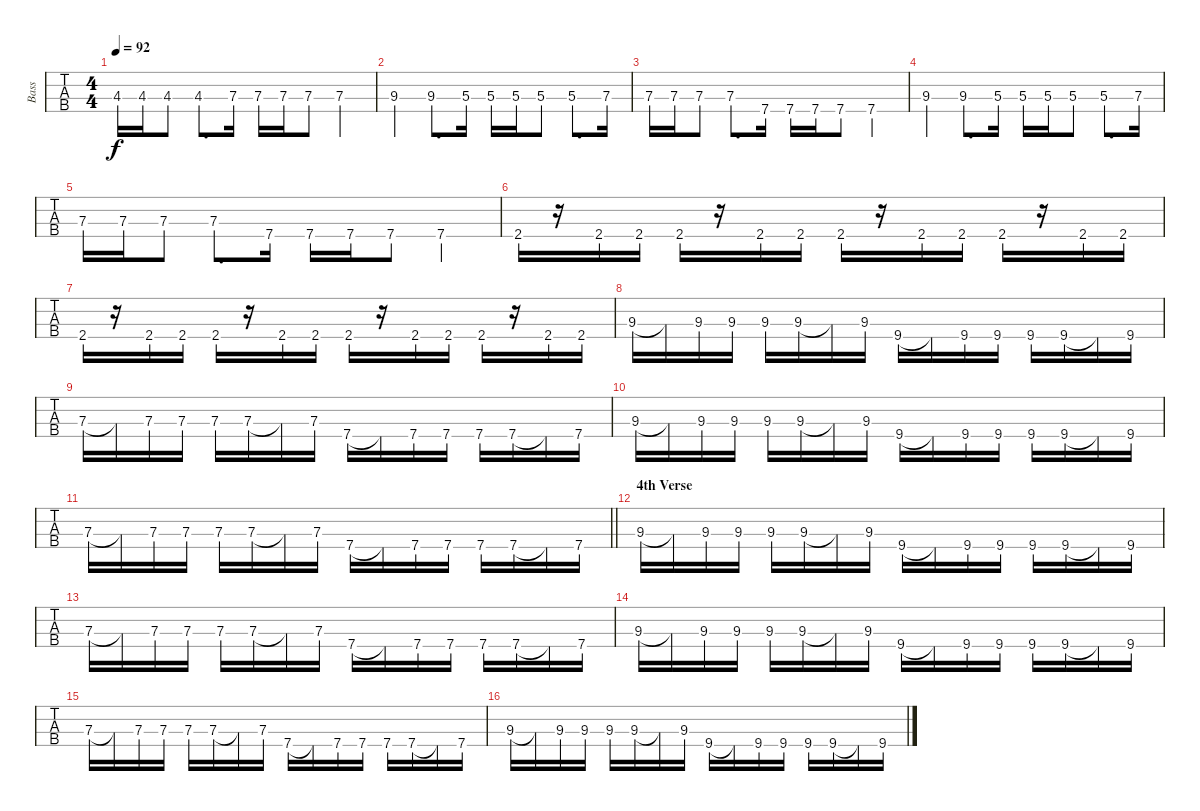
\track ("Bass" "Bass") {instrument electricbasspick}
\staff {tabs}
\tuning (G2 D2 A1 E1) {hide}
\ts (4 4)
\tempo 92
\clef f4
\ks c
4.3.16{dy f} 4.3.16 4.3.8 4.3.8{d} 7.3.16 7.3.16 7.3.16 7.3.8 7.3.4 |
9.3.4 9.3.8{d} 5.3.16 5.3.16 5.3.16 5.3.8 5.3.8{d} 7.3.16 |
7.3.16 7.3.16 7.3.8 7.3.8{d} 7.4.16 7.4.16 7.4.16 7.4.8 7.4.4 |
9.3.4 9.3.8{d} 5.3.16 5.3.16 5.3.16 5.3.8 5.3.8{d} 7.3.16 |
7.3.16 7.3.16 7.3.8 7.3.8{d} 7.4.16 7.4.16 7.4.16 7.4.8 7.4.4 |
2.4.16 r.16 2.4.16 2.4.16 2.4.16 r.16 2.4.16 2.4.16 2.4.16 r.16 2.4.16 2.4.16 2.4.16 r.16 2.4.16 2.4.16 |
2.4.16 r.16 2.4.16 2.4.16 2.4.16 r.16 2.4.16 2.4.16 2.4.16 r.16 2.4.16 2.4.16 2.4.16 r.16 2.4.16 2.4.16 |
9.3.16 9.3{t}.16 9.3.16 9.3.16 9.3.16 9.3.16 9.3{t}.16 9.3.16 9.4.16 9.4{t}.16 9.4.16 9.4.16 9.4.16 9.4.16 9.4{t}.16 9.4.16 |
7.3.16 7.3{t}.16 7.3.16 7.3.16 7.3.16 7.3.16 7.3{t}.16 7.3.16 7.4.16 7.4{t}.16 7.4.16 7.4.16 7.4.16 7.4.16 7.4{t}.16 7.4.16 |
9.3.16 9.3{t}.16 9.3.16 9.3.16 9.3.16 9.3.16 9.3{t}.16 9.3.16 9.4.16 9.4{t}.16 9.4.16 9.4.16 9.4.16 9.4.16 9.4{t}.16 9.4.16 |
\barLineRight lightlight
7.3.16 7.3{t}.16 7.3.16 7.3.16 7.3.16 7.3.16 7.3{t}.16 7.3.16 7.4.16 7.4{t}.16 7.4.16 7.4.16 7.4.16 7.4.16 7.4{t}.16 7.4.16 |
\section ("" "4th Verse")
9.3.16 9.3{t}.16 9.3.16 9.3.16 9.3.16 9.3.16 9.3{t}.16 9.3.16 9.4.16 9.4{t}.16 9.4.16 9.4.16 9.4.16 9.4.16 9.4{t}.16 9.4.16 |
7.3.16 7.3{t}.16 7.3.16 7.3.16 7.3.16 7.3.16 7.3{t}.16 7.3.16 7.4.16 7.4{t}.16 7.4.16 7.4.16 7.4.16 7.4.16 7.4{t}.16 7.4.16 |
9.3.16 9.3{t}.16 9.3.16 9.3.16 9.3.16 9.3.16 9.3{t}.16 9.3.16 9.4.16 9.4{t}.16 9.4.16 9.4.16 9.4.16 9.4.16 9.4{t}.16 9.4.16 |
7.3.16 7.3{t}.16 7.3.16 7.3.16 7.3.16 7.3.16 7.3{t}.16 7.3.16 7.4.16 7.4{t}.16 7.4.16 7.4.16 7.4.16 7.4.16 7.4{t}.16 7.4.16 |
9.3.16 9.3{t}.16 9.3.16 9.3.16 9.3.16 9.3.16 9.3{t}.16 9.3.16 9.4.16 9.4{t}.16 9.4.16 9.4.16 9.4.16 9.4.16 9.4{t}.16 9.4.16
